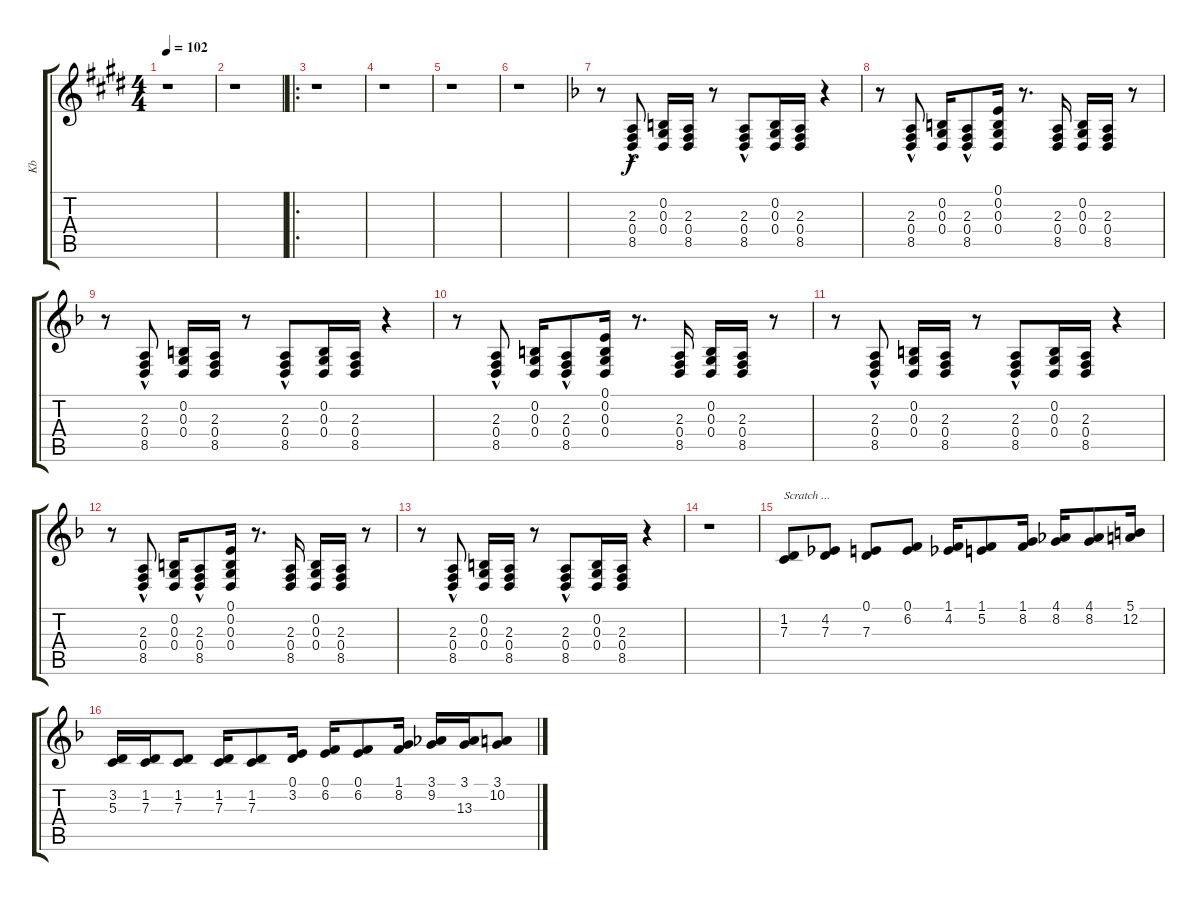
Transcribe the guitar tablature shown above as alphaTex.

\track ("Kb" "Kb") {instrument electricgrandpiano}
\staff {score tabs}
\tuning (E4 B3 G3 D3 A2 E2) {hide}
\ts (4 4)
\tempo 102
\clef g2
\ks e
r.1{dy f instrument electricgrandpiano} |
r.1 |
\ro
r.1 |
r.1 |
r.1 |
r.1 |
\ks f
r.8 (2.3{hac} 0.4{hac} 8.5{hac}).8 (0.2 0.3 0.4).16 (2.3 0.4 8.5).16 r.8 (2.3{hac} 0.4{hac} 8.5{hac}).8 (0.2 0.3 0.4).16 (2.3 0.4 8.5).16 r.4 |
r.8 (2.3{hac} 0.4{hac} 8.5{hac}).8 (0.2 0.3 0.4).16 (2.3{hac} 0.4{hac} 8.5{hac}).8 (0.1 0.2 0.3 0.4).16 r.8{d} (2.3 0.4 8.5).16 (0.2 0.3 0.4).16 (2.3 0.4 8.5).16 r.8 |
r.8 (2.3{hac} 0.4{hac} 8.5{hac}).8 (0.2 0.3 0.4).16 (2.3 0.4 8.5).16 r.8 (2.3{hac} 0.4{hac} 8.5{hac}).8 (0.2 0.3 0.4).16 (2.3 0.4 8.5).16 r.4 |
r.8 (2.3{hac} 0.4{hac} 8.5{hac}).8 (0.2 0.3 0.4).16 (2.3{hac} 0.4{hac} 8.5{hac}).8 (0.1 0.2 0.3 0.4).16 r.8{d} (2.3 0.4 8.5).16 (0.2 0.3 0.4).16 (2.3 0.4 8.5).16 r.8 |
r.8 (2.3{hac} 0.4{hac} 8.5{hac}).8 (0.2 0.3 0.4).16 (2.3 0.4 8.5).16 r.8 (2.3{hac} 0.4{hac} 8.5{hac}).8 (0.2 0.3 0.4).16 (2.3 0.4 8.5).16 r.4 |
r.8 (2.3{hac} 0.4{hac} 8.5{hac}).8 (0.2 0.3 0.4).16 (2.3{hac} 0.4{hac} 8.5{hac}).8 (0.1 0.2 0.3 0.4).16 r.8{d} (2.3 0.4 8.5).16 (0.2 0.3 0.4).16 (2.3 0.4 8.5).16 r.8 |
r.8 (2.3{hac} 0.4{hac} 8.5{hac}).8 (0.2 0.3 0.4).16 (2.3 0.4 8.5).16 r.8 (2.3{hac} 0.4{hac} 8.5{hac}).8 (0.2 0.3 0.4).16 (2.3 0.4 8.5).16 r.4 |
r.1{instrument distortionguitar} |
(1.2 7.3).8{txt "Scratch ..."} (4.2 7.3).8 (0.1 7.3).8 (0.1 6.2).8 (1.1 4.2).16 (1.1 5.2).8 (1.1 8.2).16 (4.1 8.2).16 (4.1 8.2).8 (5.1 12.2).16 |
(3.2 5.3).16 (1.2 7.3).16 (1.2 7.3).8 (1.2 7.3).16 (1.2 7.3).8 (0.1 3.2).16 (0.1 6.2).16 (0.1 6.2).8 (1.1 8.2).16 (3.1 9.2).16 (3.1 13.3).16 (3.1 10.2).8
